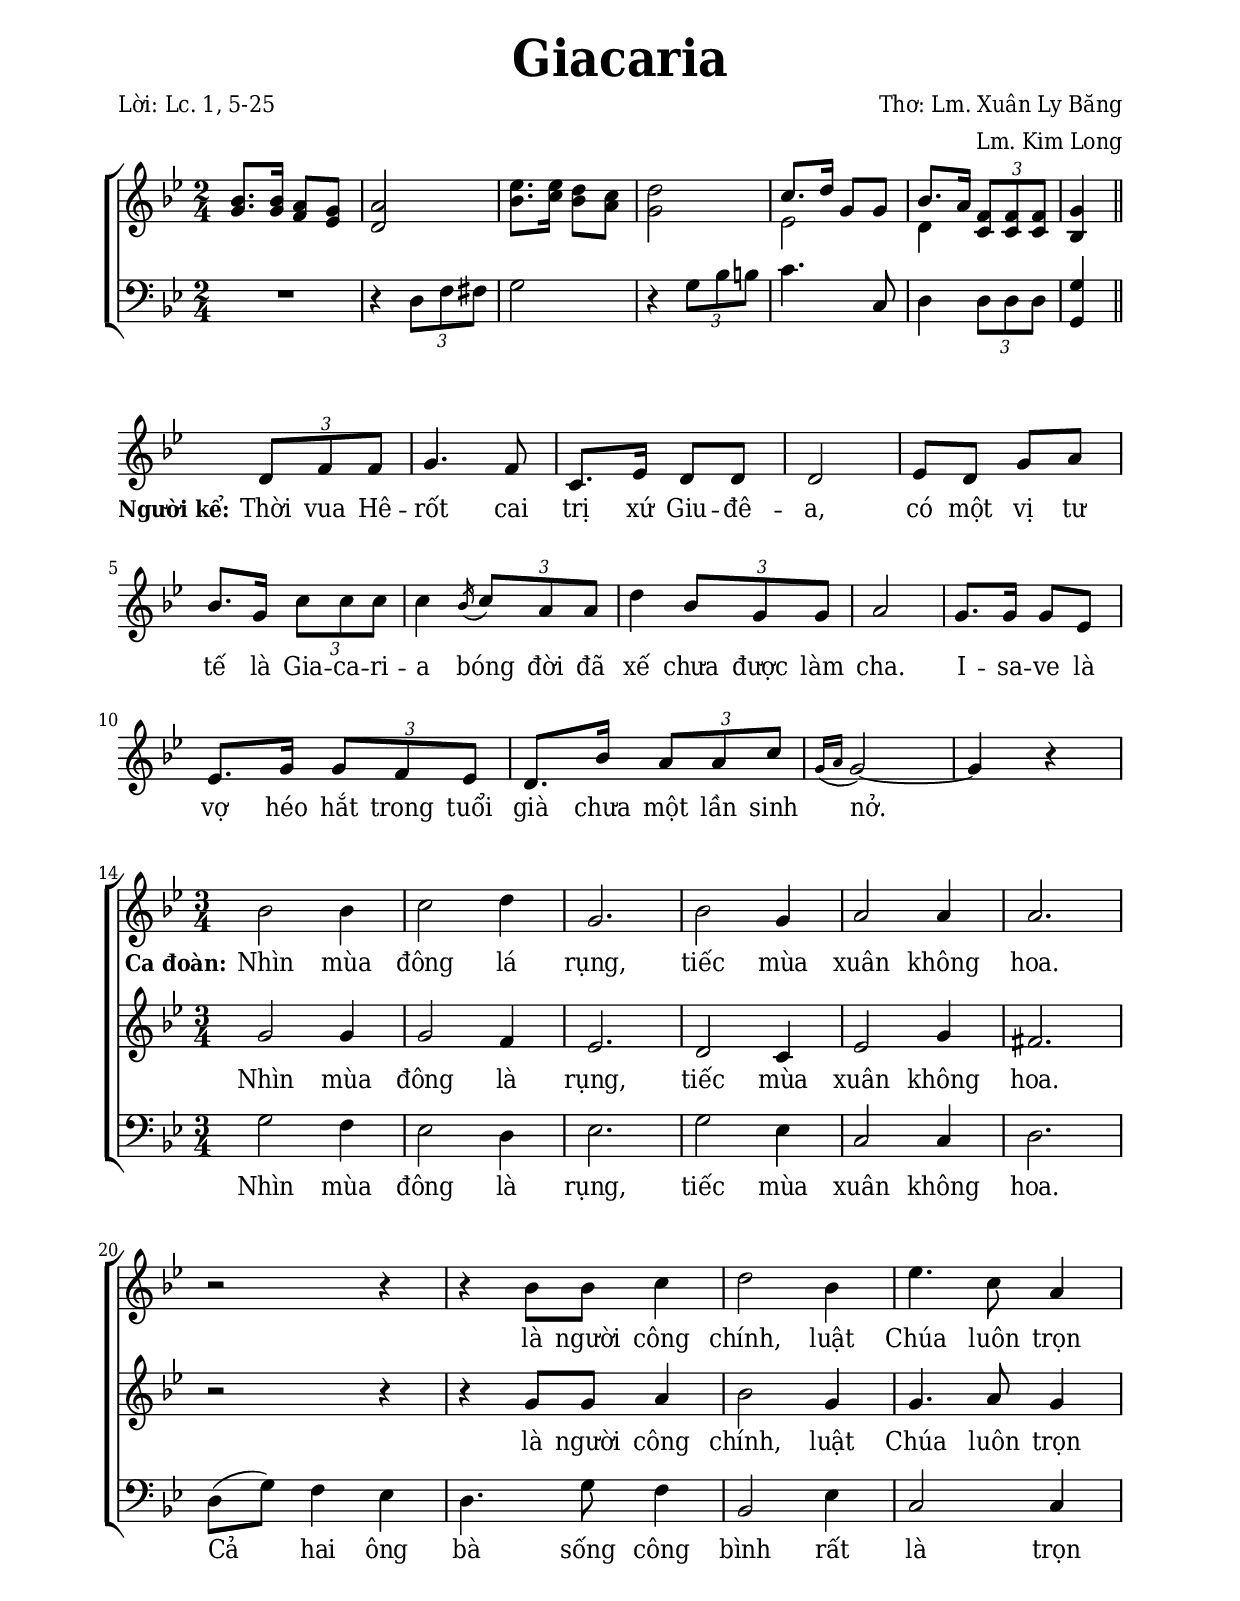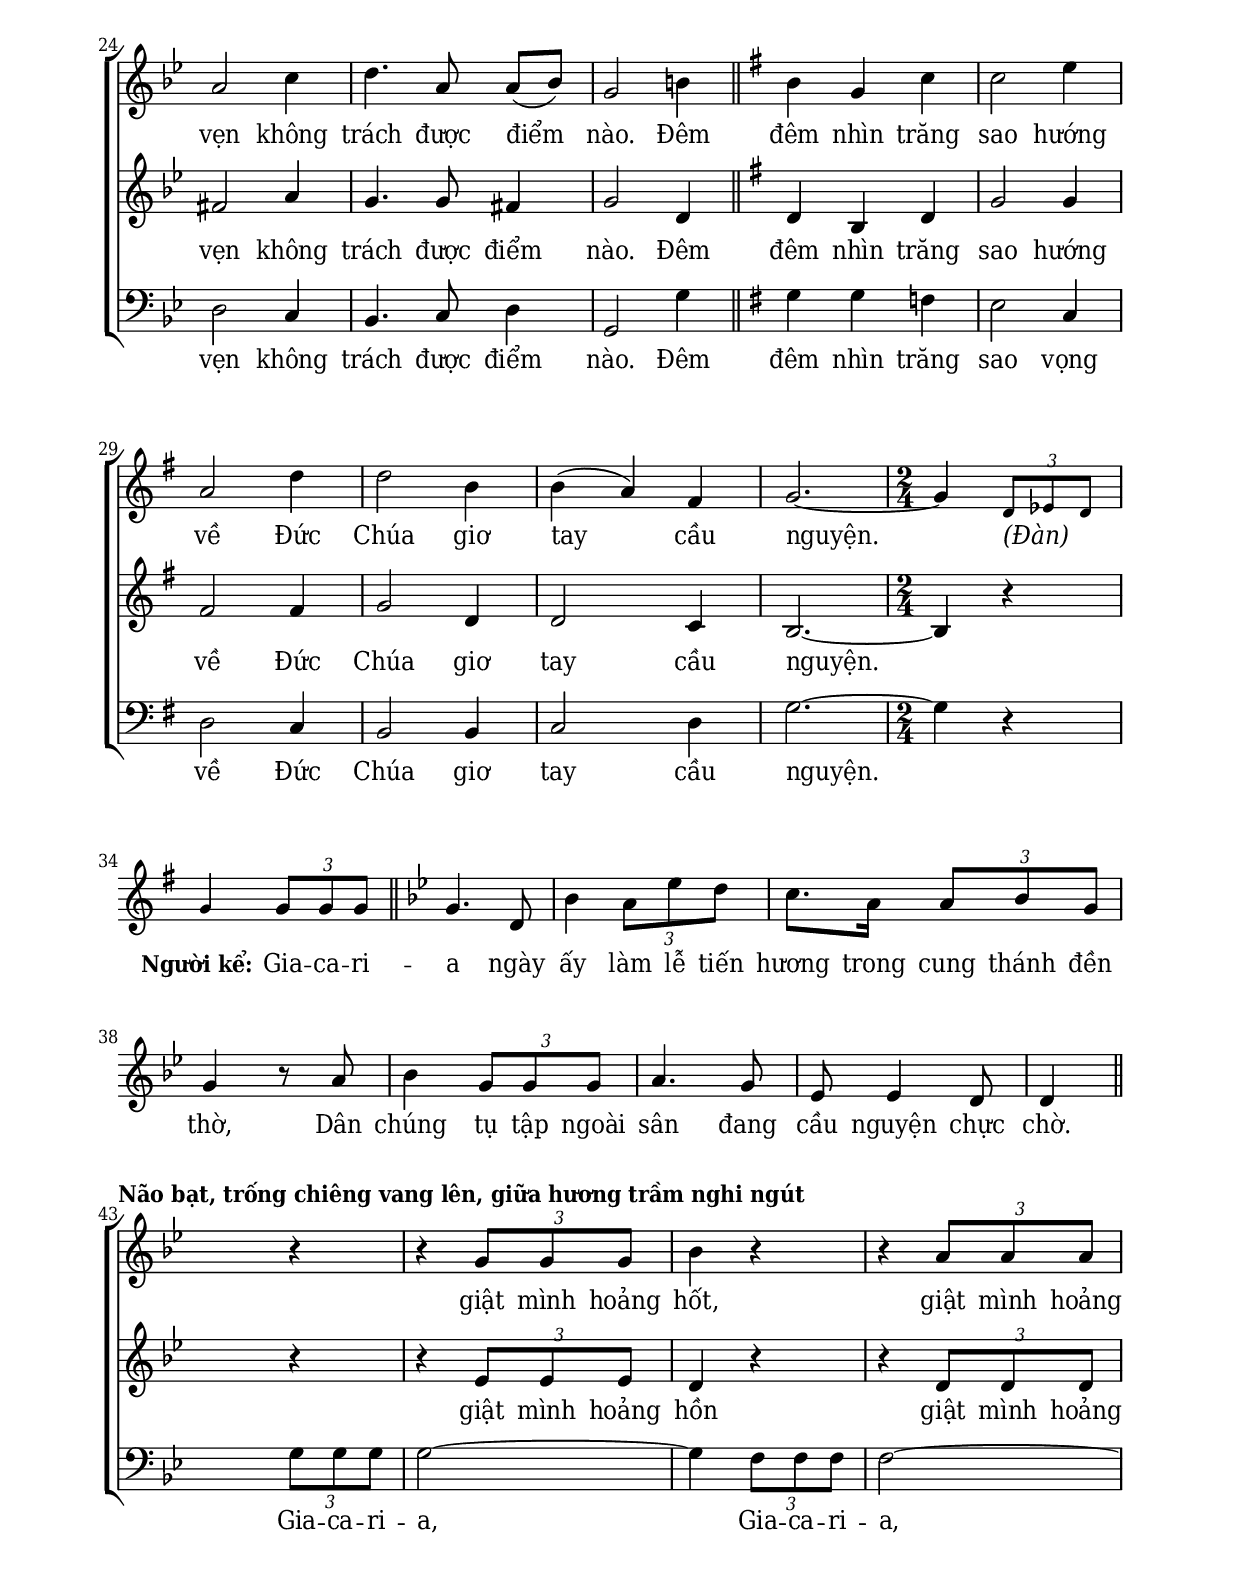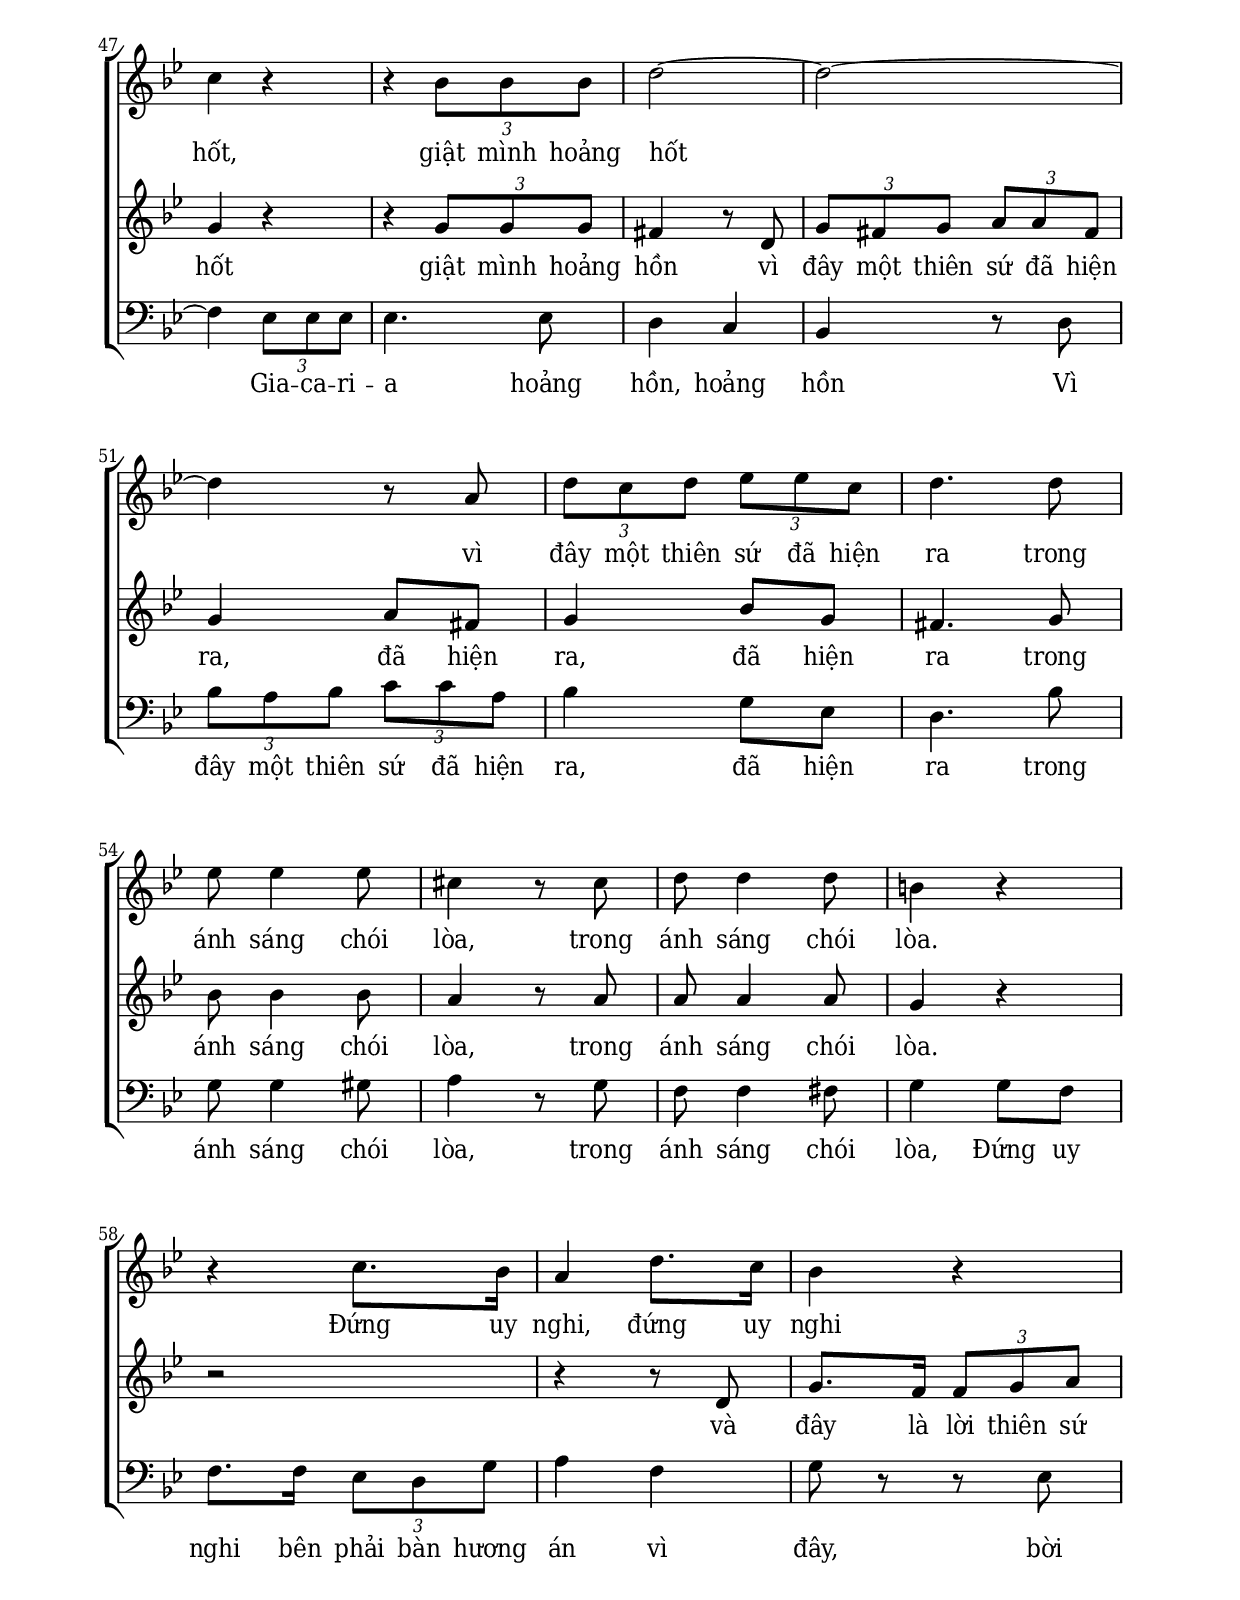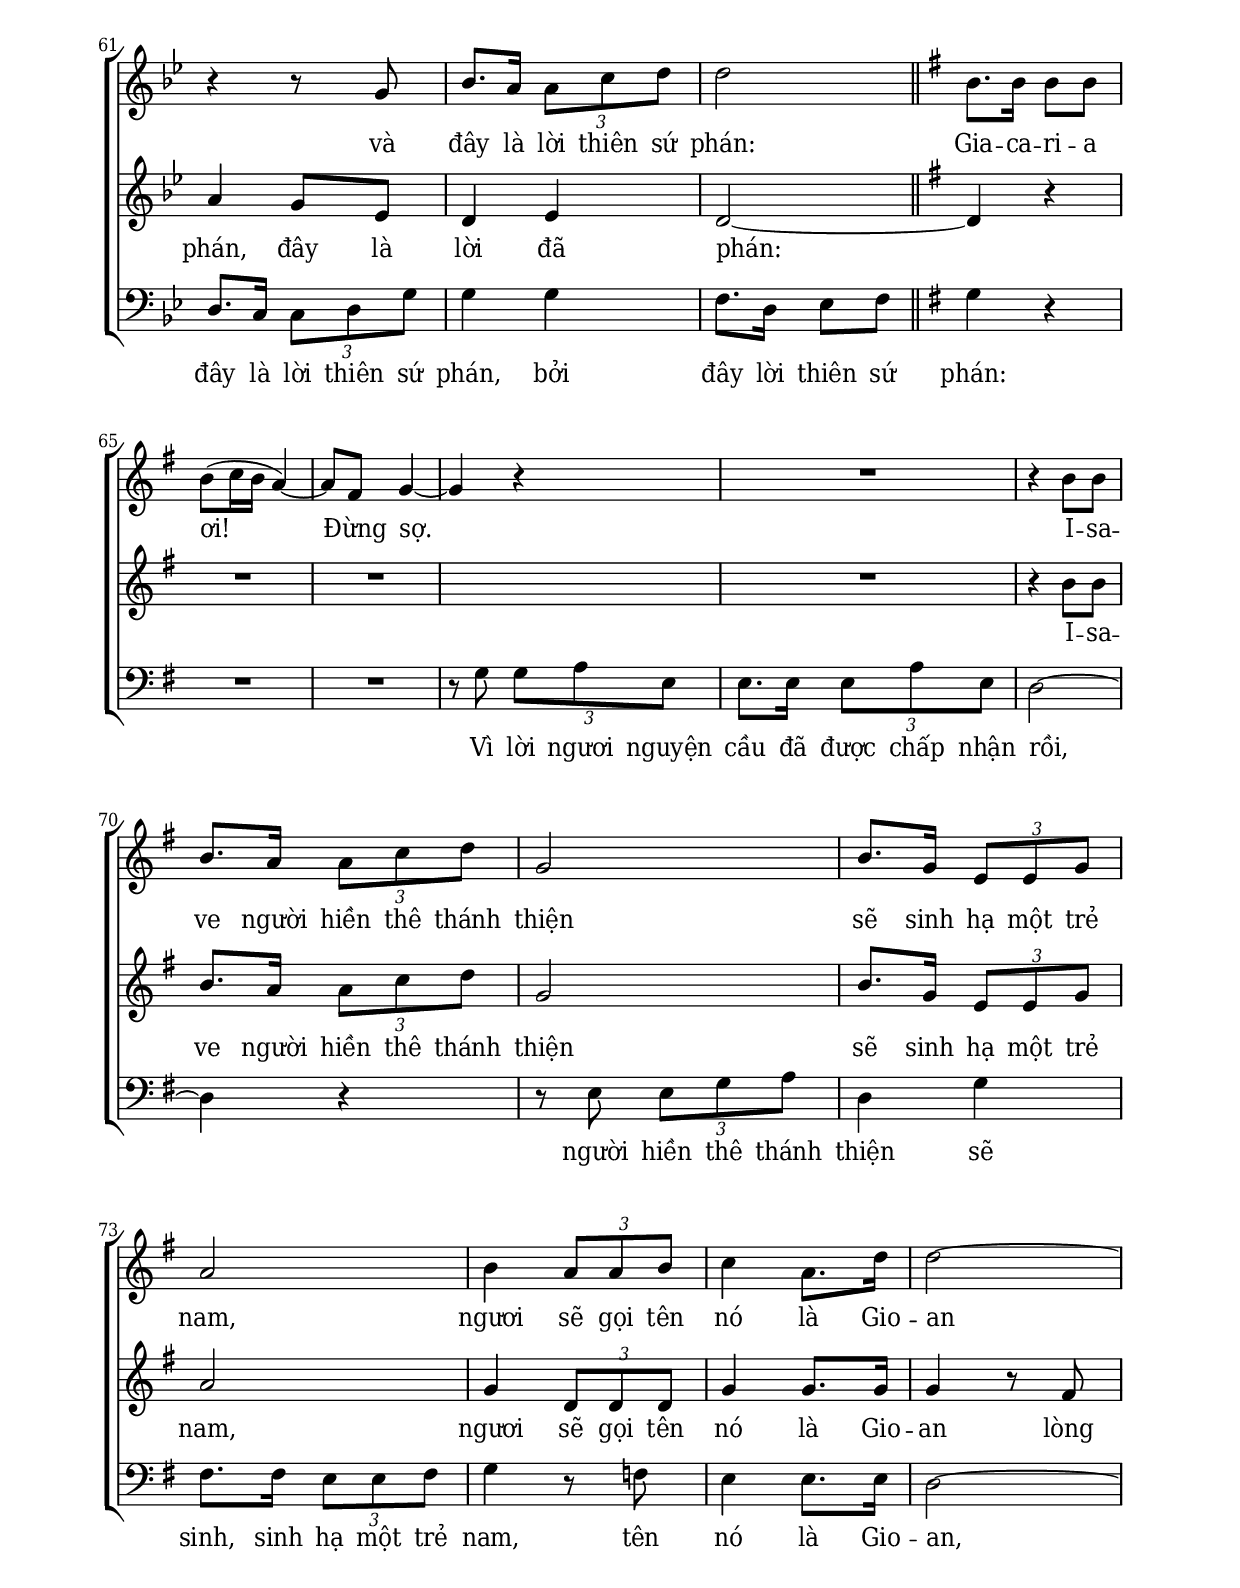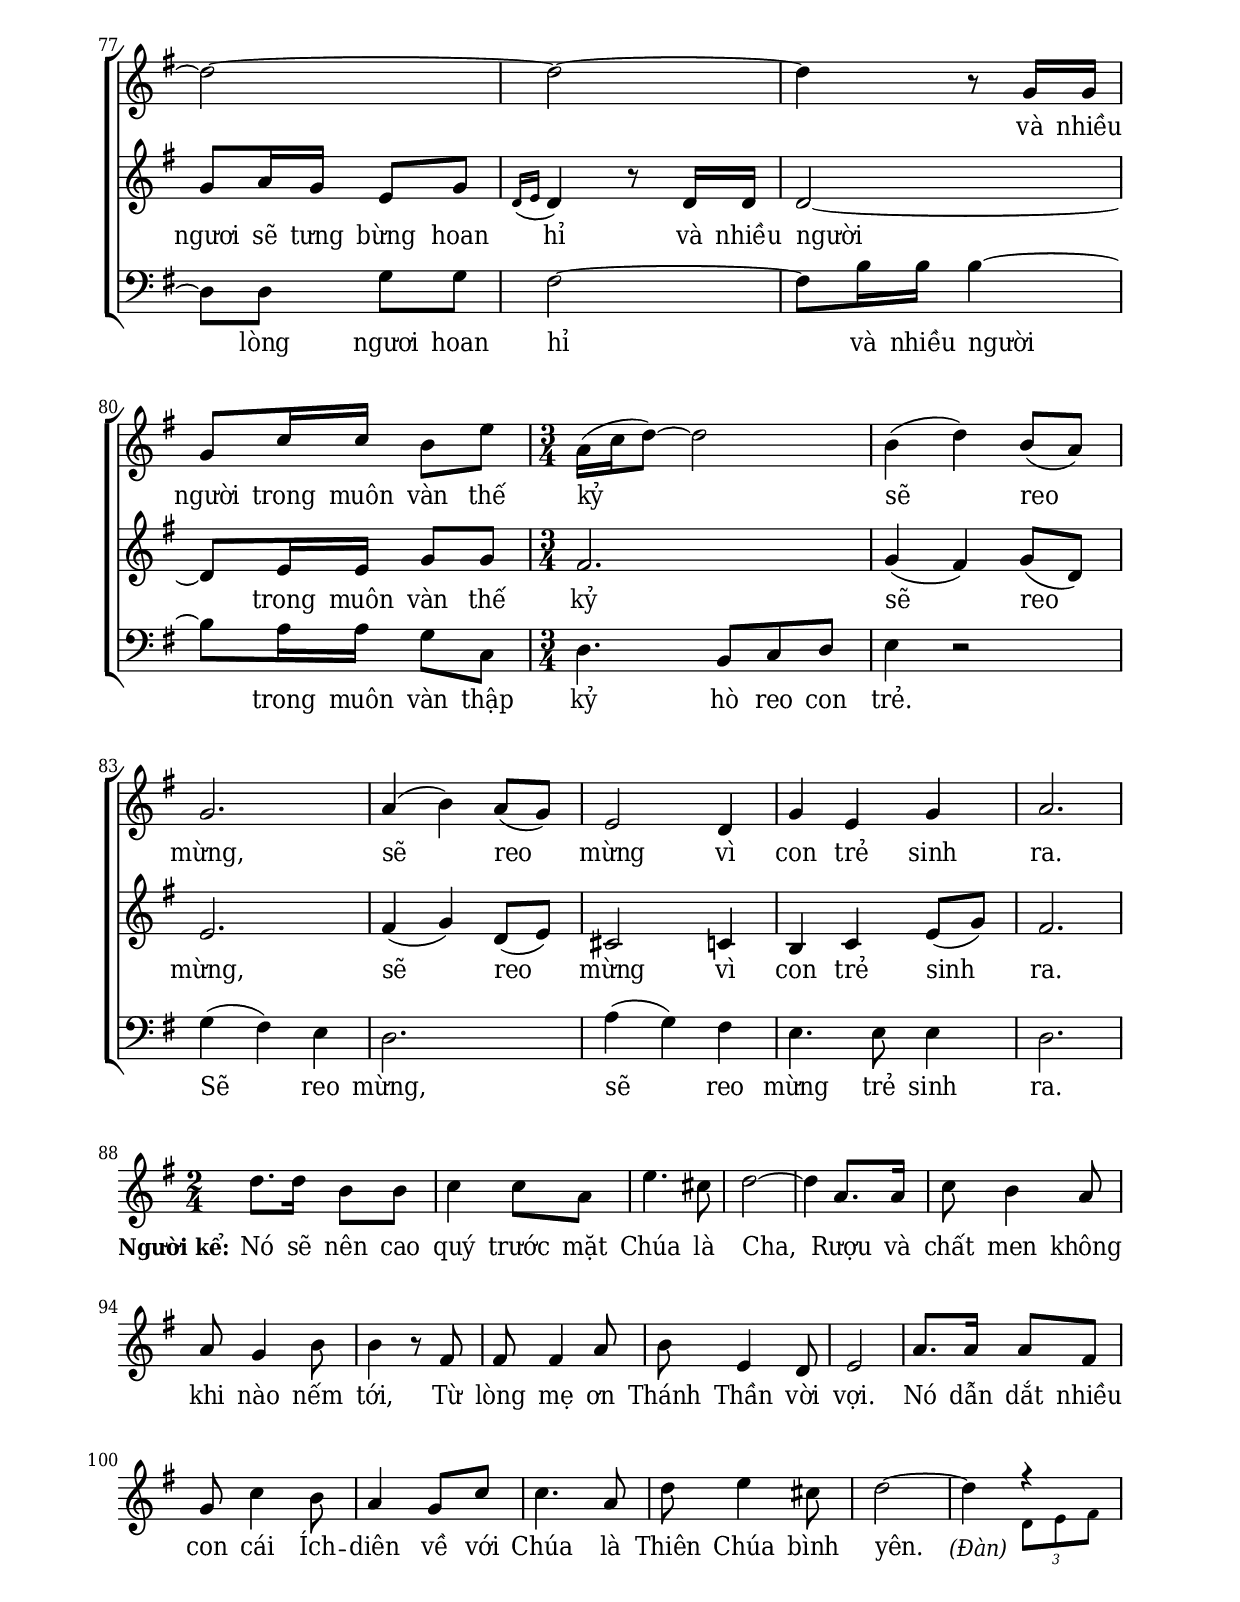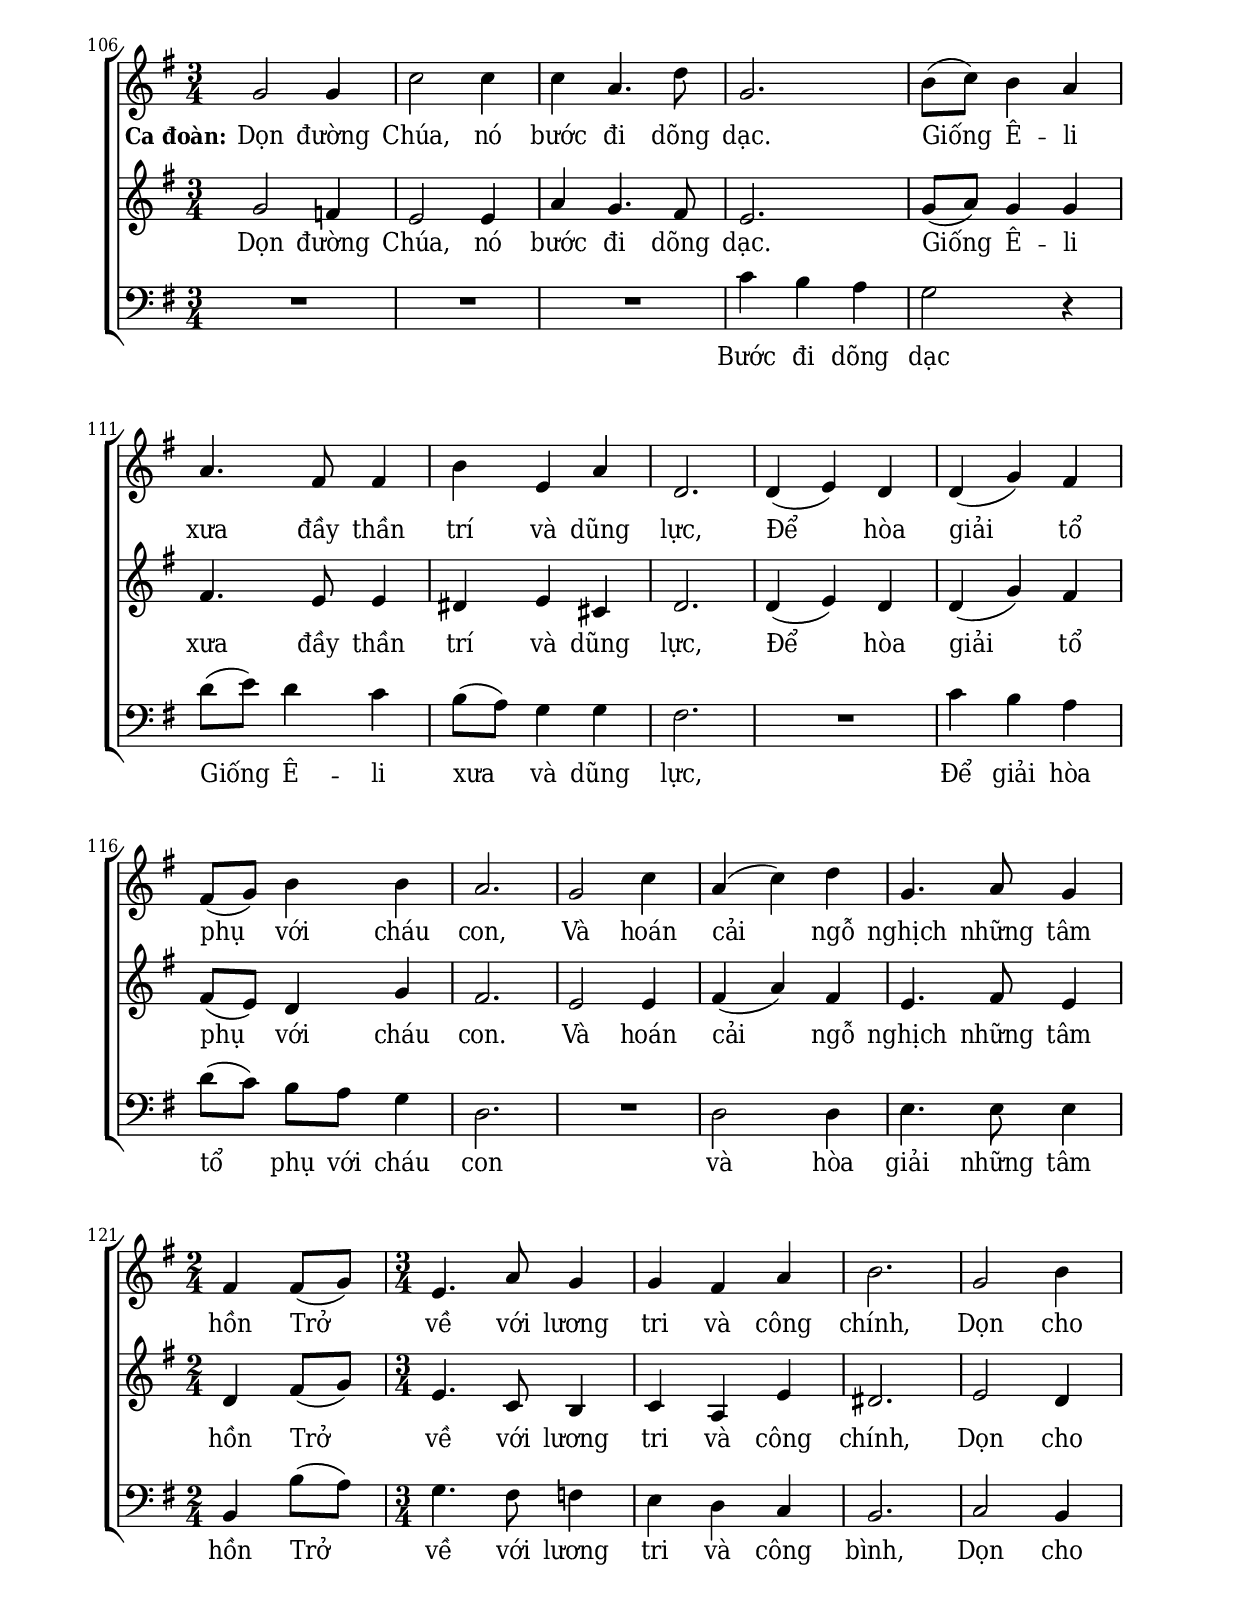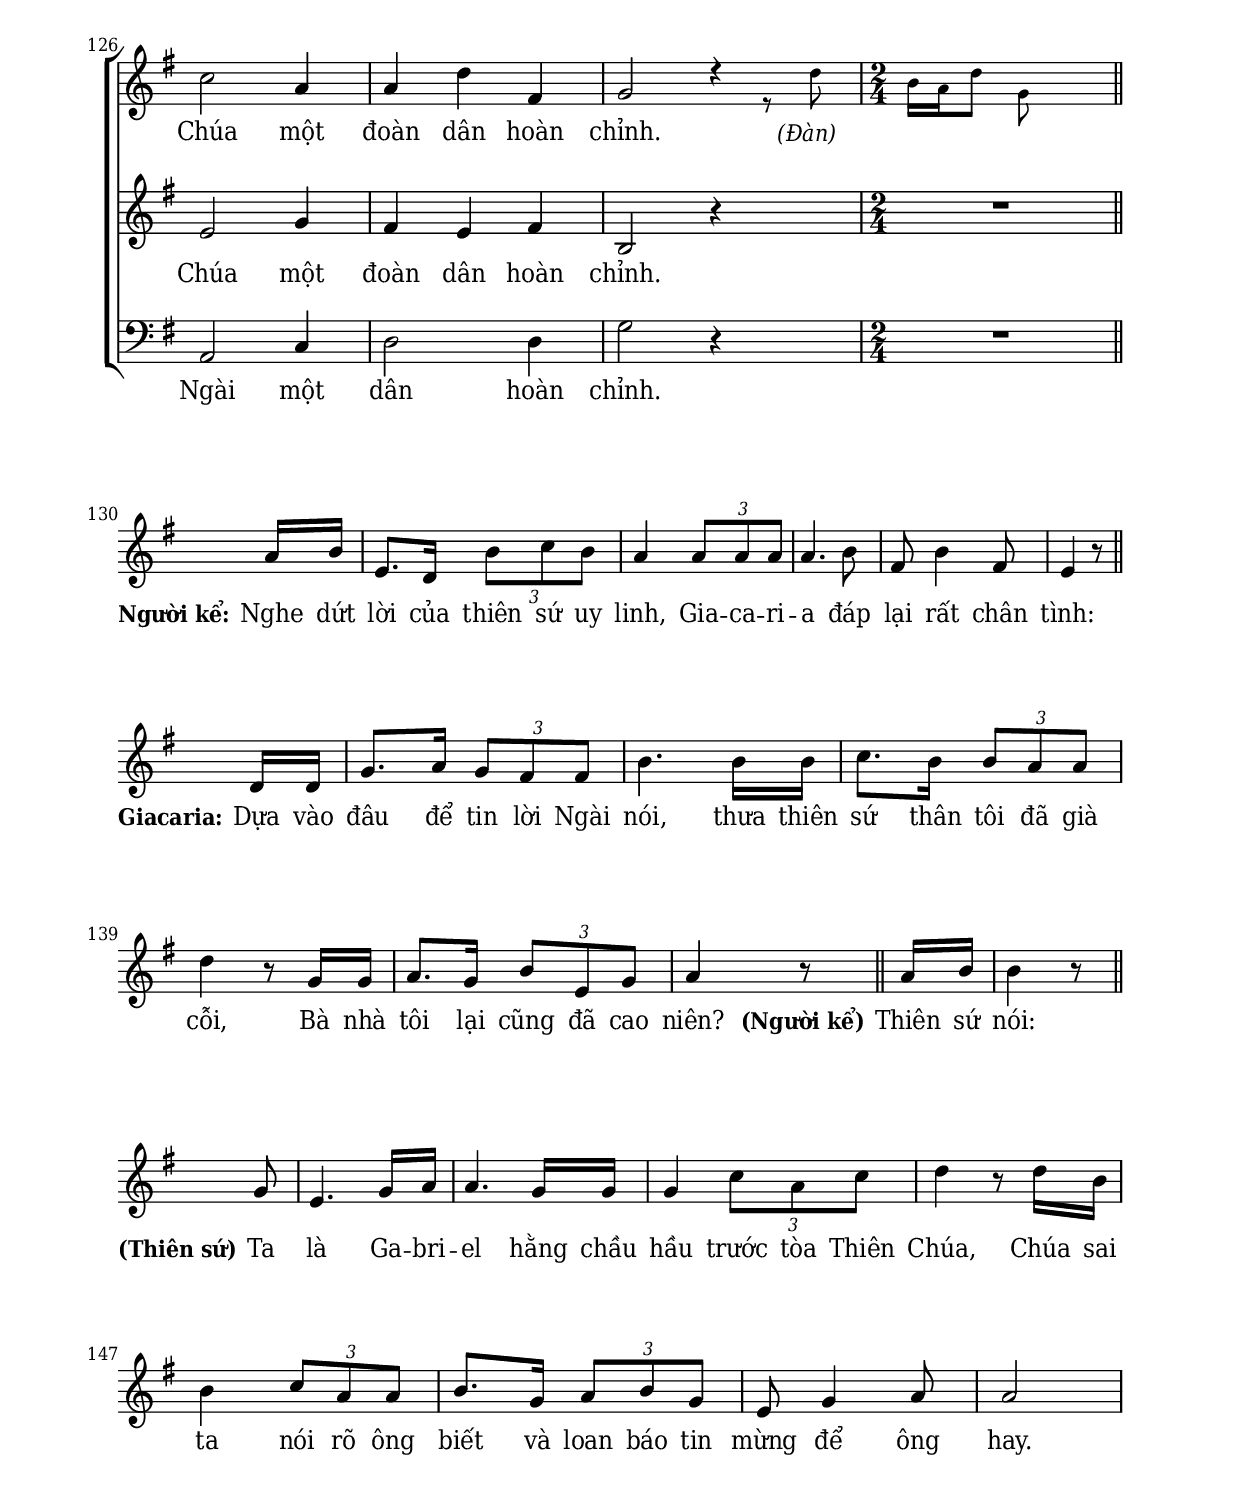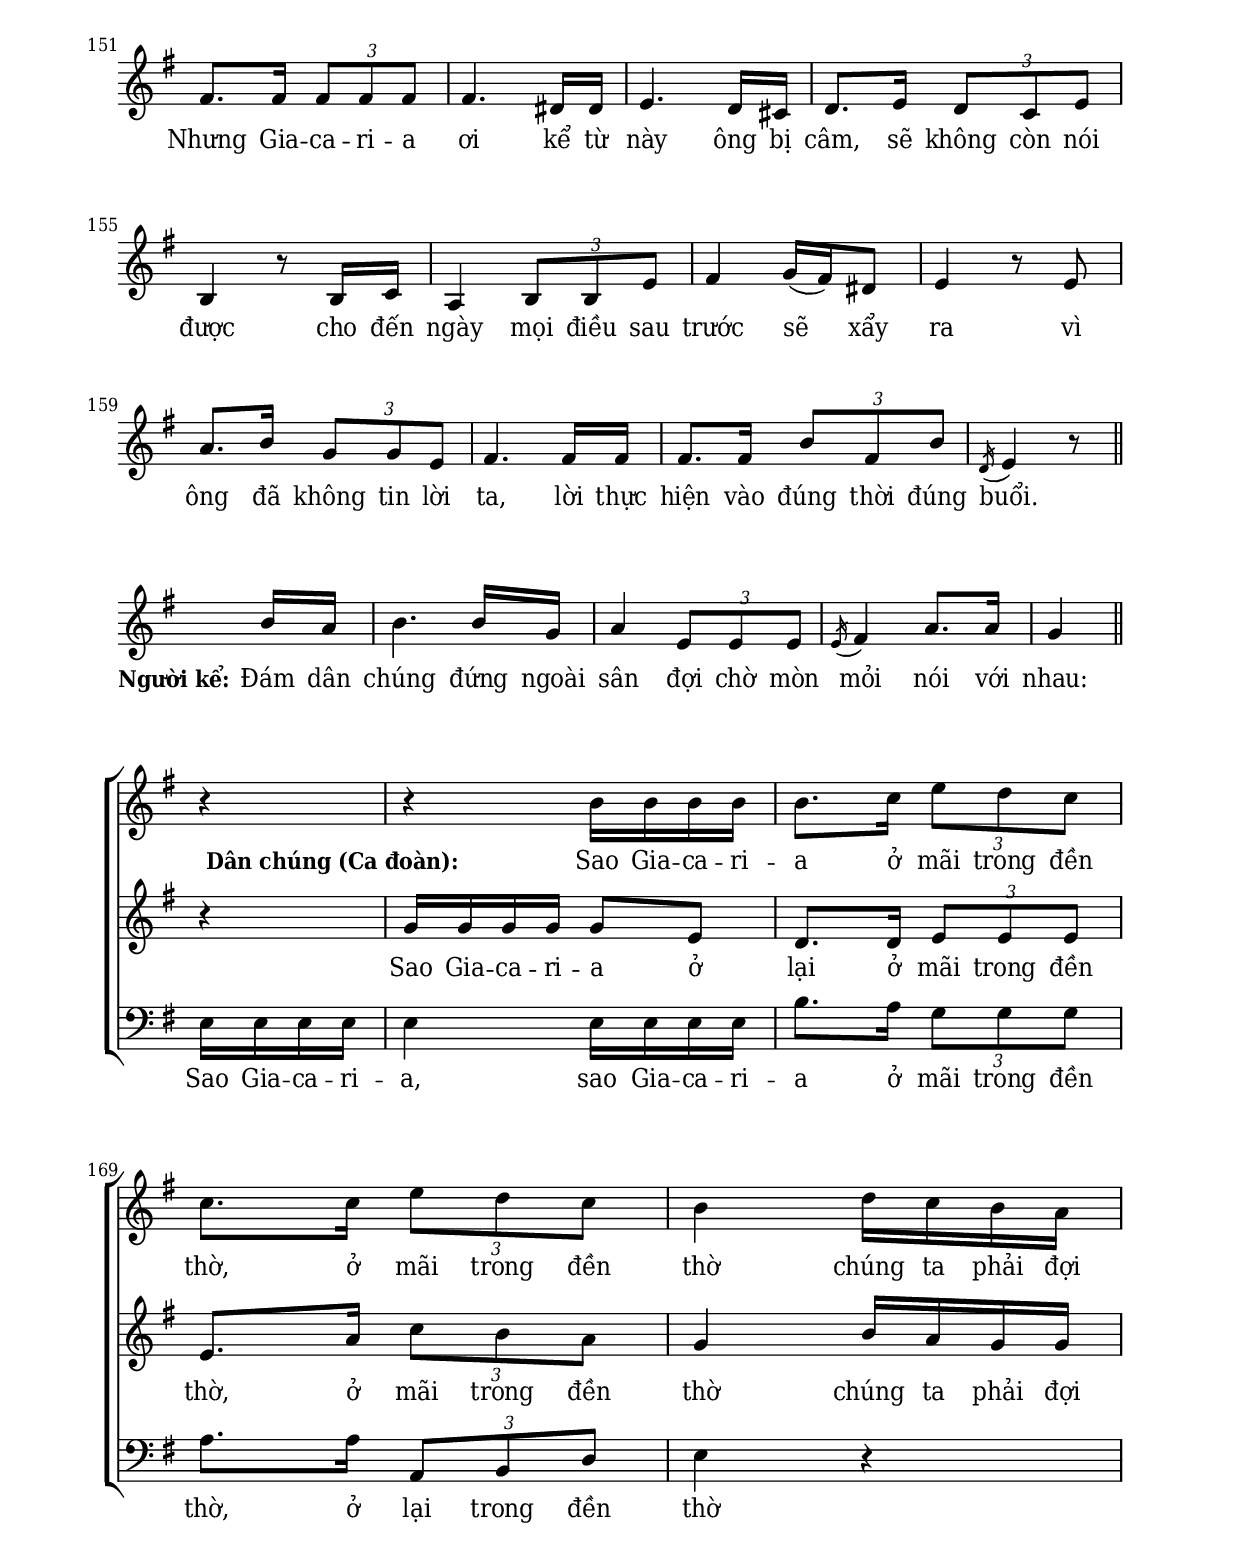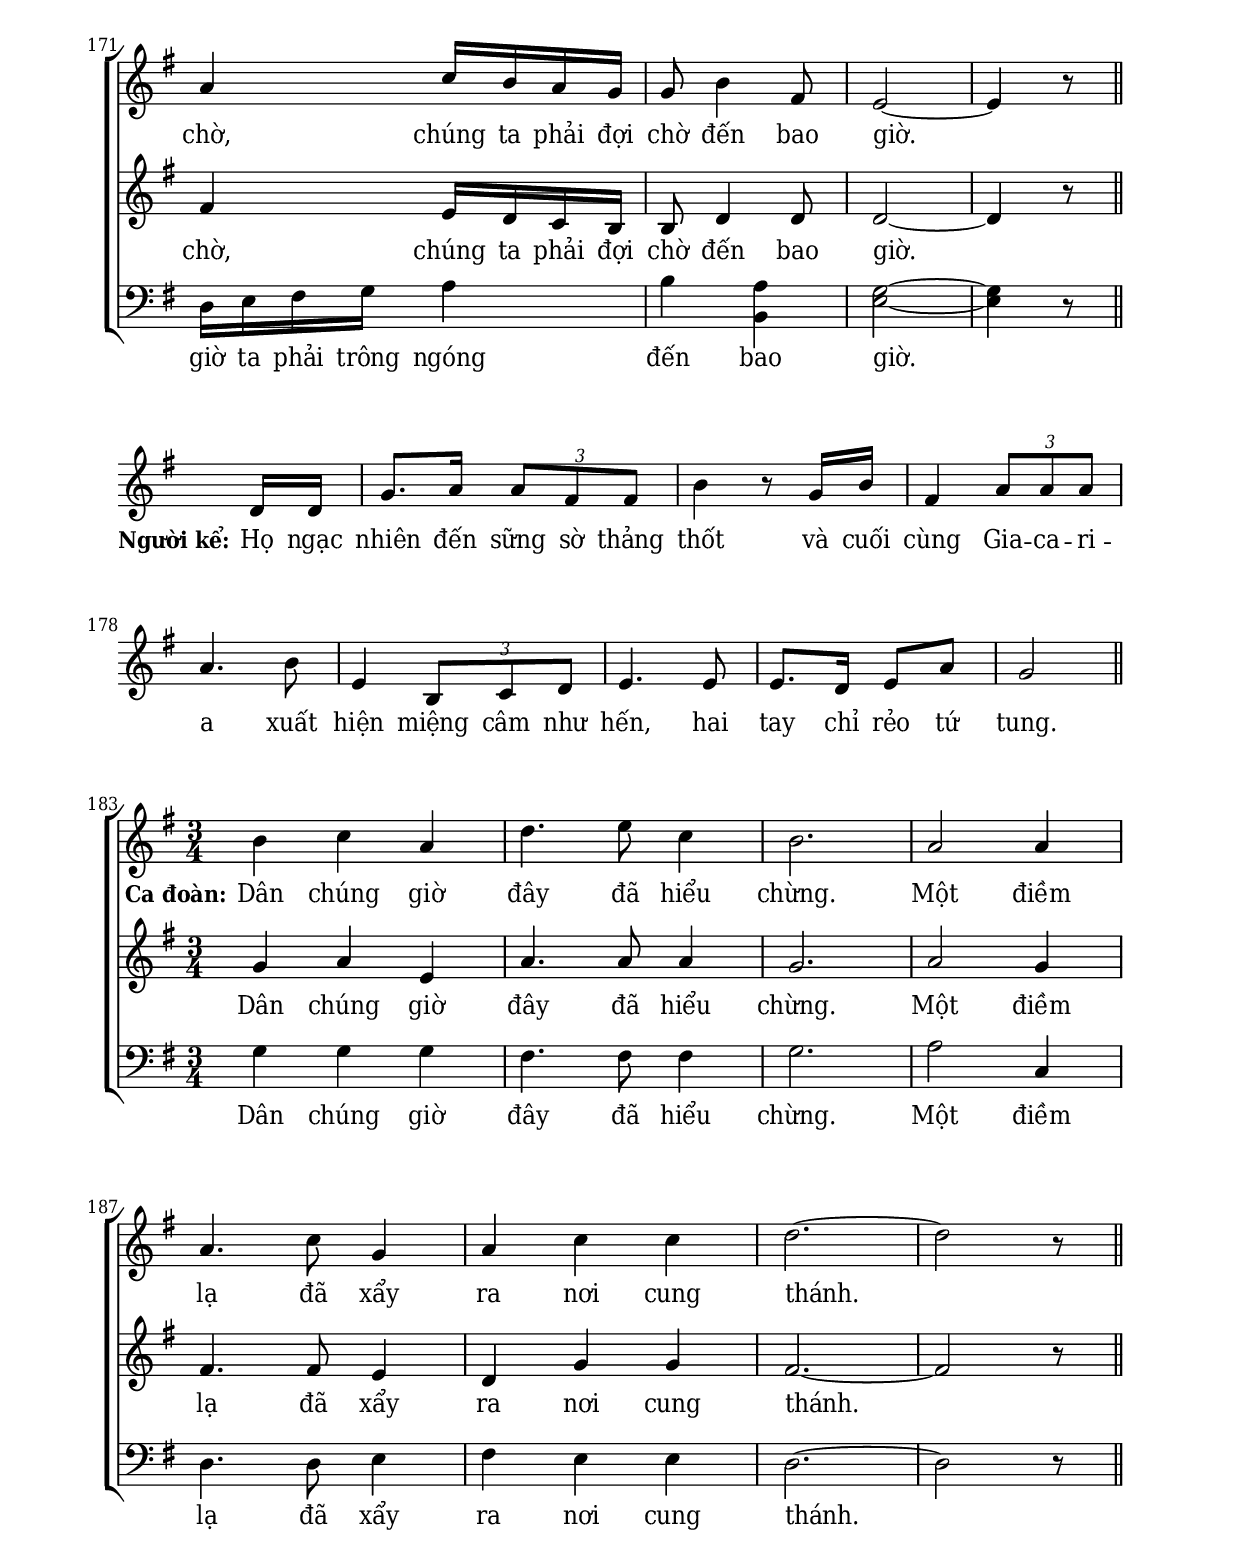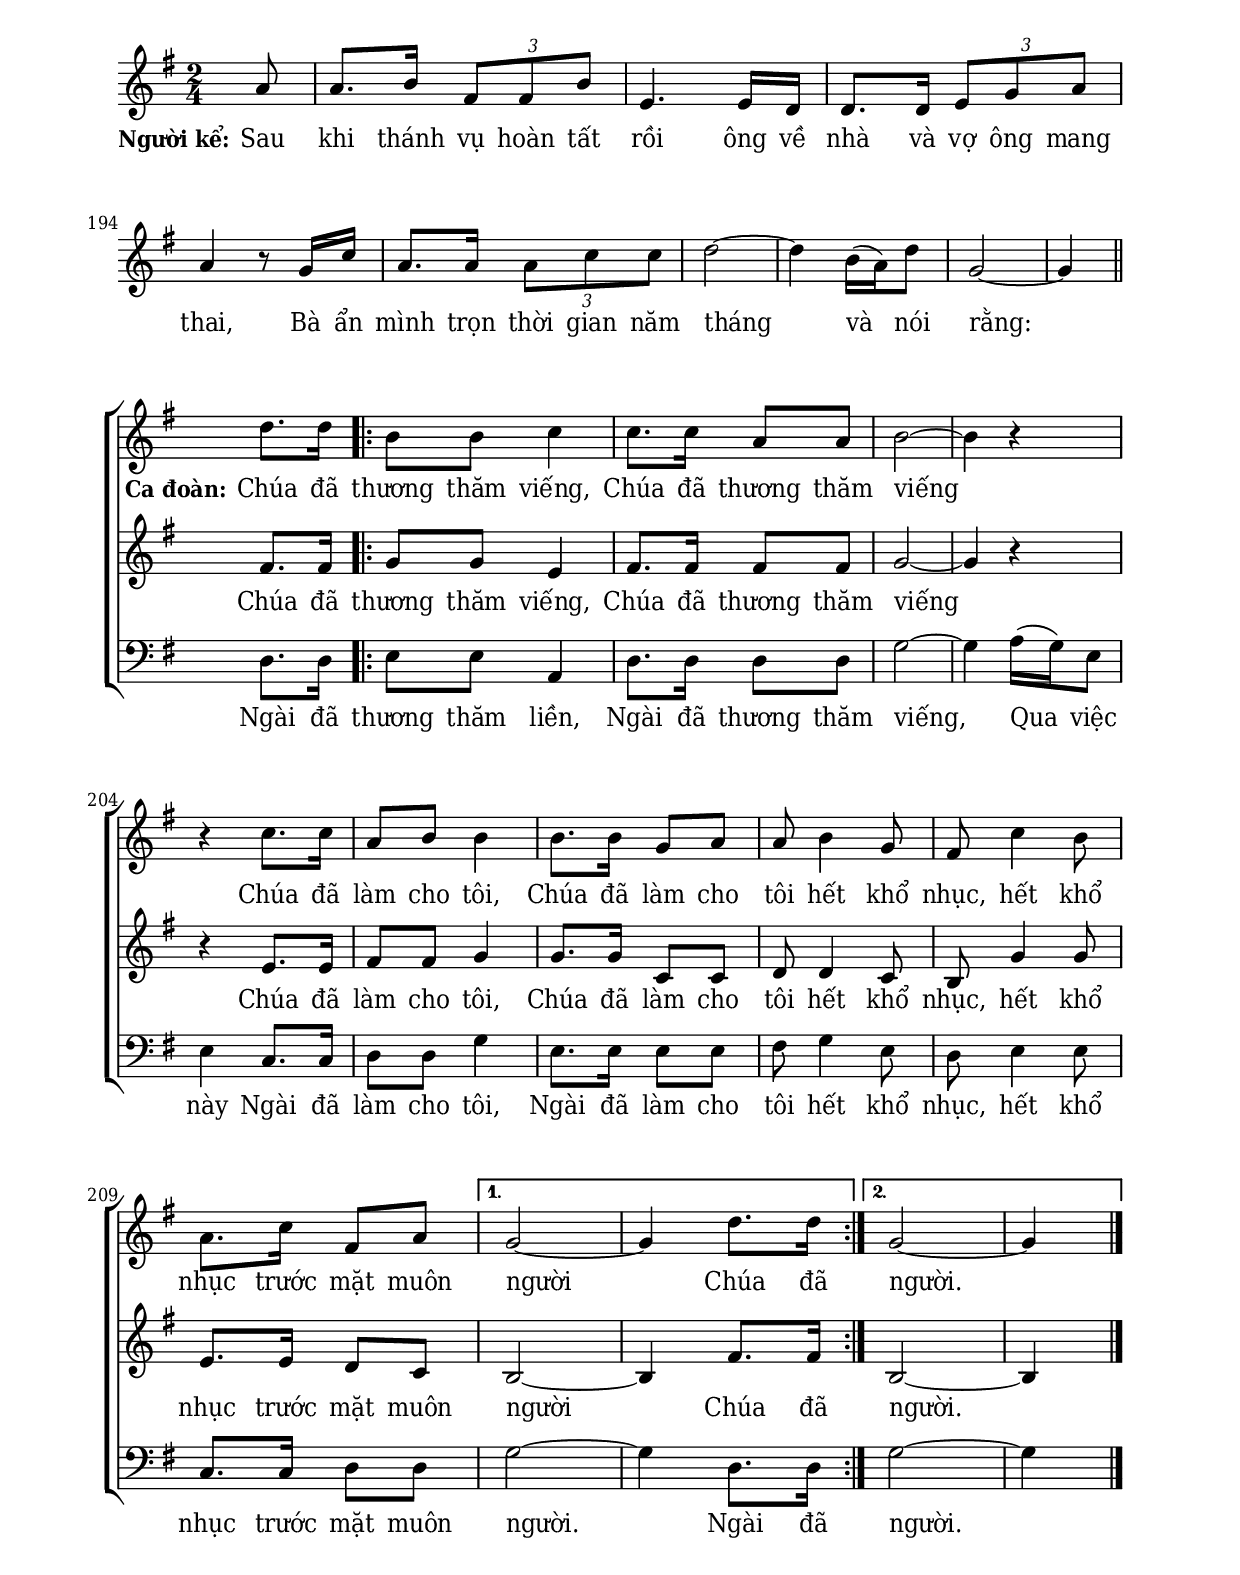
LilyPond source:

% Cài đặt chung\
\version "2.22.1"
\include "english.ly"

\header {
  title = \markup { \fontsize #3 "Giacaria" }
  composer = "Thơ: Lm. Xuân Ly Băng"
  poet = "Lời: Lc. 1, 5-25"
  arranger = "Lm. Kim Long"
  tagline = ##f
}

% Đổi kích thước nốt cho bè phụ
notBePhu =
#(define-music-function (font-size music) (number? ly:music?)
   (for-some-music
     (lambda (m)
       (if (music-is-of-type? m 'rhythmic-event)
           (begin
             (set! (ly:music-property m 'tweaks)
                   (cons `(font-size . ,font-size)
                         (ly:music-property m 'tweaks)))
             #t)
           #f))
     music)
   music)

nhacIntroSop = \relative c'' {
  \key bf \major \time 2/4
  <bf g>8. <bf g>16 <a f>8 <g ef> |
  <a d,>2 |
  <ef' bf>8. <ef c>16 <d bf>8 <c a> |
  <d g,>2 |
  <<
    {
      \voiceOne
      c8. d16 g,8 g |
      bf8. a16
    }
    \new Voice = "splitpart" {
	    \voiceTwo
	    ef2 |
	    d4
    }
  >>
  \oneVoice
  \tuplet 3/2 { <f c>8 <f c> <f c> } |
  <g bf,>4 \bar "||"
}

nhacIntroBas = \relative c {
  \key bf \major \time 2/4
  R2
  r4 \tuplet 3/2 { d8 f fs } |
  g2 |
  r4 \tuplet 3/2 { g8 bf b! } |
  c4. c,8 |
  d4 \tuplet 3/2 { d8 d d } |
  <g g,>4 \bar "||"
}

% Nhạc phiên khúc
nhacPhienKhucSop = \relative c' {
  \override Staff.TimeSignature.break-visibility = #end-of-line-invisible
  \set Staff.printKeyCancellation = ##f\set Staff.explicitKeySignatureVisibility = #end-of-line-invisible
  \key bf \major \time 2/4
  \once \omit Staff.TimeSignature
  \partial 4 \tuplet 3/2 { d8 f f } |
  g4. f8 |
  c8. ef16 d8 d |
  d2 |
  ef8 d g a |
  bf8. g16 \tuplet 3/2 { c8 c c } |
  c4 \slashedGrace { bf16( } \tuplet 3/2 { c8) a a } |
  d4 \tuplet 3/2 { bf8 g g } |
  a2 |
  g8. g16 g8 ef |
  ef8. g16 \tuplet 3/2 { g8 f ef } |
  d8. bf'16 \tuplet 3/2 { a8 a c } |
  \slashedGrace { g16 (a } g2 ~ ) |
  g4 r \break
  
  \time 3/4
  \set Timing.beamExceptions = #'()
  \set Timing.baseMoment = #(ly:make-moment 1/4)
  \set Timing.beatStructure = #'(1 1 1)
  bf2 bf4 |
  c2 d4 |
  g,2. |
  bf2 g4 |
  a2 a4 |
  a2. |
  r2 r4 |
  r bf8 bf c4 |
  d2 bf4 |
  ef4. c8 a4 |
  a2 c4 |
  d4. a8 a (bf) |
  g2 b!4 \bar "||"
  
  \key g \major
  b4 g c |
  c2 e4 |
  a,2 d4 |
  d2 b4 |
  b (a) fs |
  g2. ~ |
  
  \time 2/4
  g4
  
  \notBePhu -2 \tuplet 3/2 { d8 ef d } | \break
  \notBePhu -2 g4
  \once \override NoteColumn.X-offset = 2 <>
  \tuplet 3/2 { g8 g g } \bar "||"
  
  \key bf \major
  g4. d8 |
  bf'4 \tuplet 3/2 { a8 ef' d } |
  c8. a16 \tuplet 3/2 { a8 bf g } |
  g4 r8 a |
  bf4 \tuplet 3/2 { g8 g g } |
  a4. g8 |
  ef8 ef4 d8 |
  \partial 4 d4 \bar "||" \break
  
  \key bf \major
  \partial 4
  <>^\markup {
    \halign #-0.5 \bold "Não bạt, trống chiêng vang lên, giữa hương trầm nghi ngút"
  }
  r4 |
  r \tuplet 3/2 { g8 g g } |
  bf4 r |
  r \tuplet 3/2 { a8 a a } |
  c4 r |
  r \tuplet 3/2 { bf8 bf bf } |
  d2 ~ |
  d ~ |
  d4 r8 a |
  \tuplet 3/2 { d8 c d } \tuplet 3/2 { ef ef c } |
  d4. d8 |
  ef ef4 ef8 |
  cs4 r8 cs |
  d d4 d8 |
  b!4 r |
  r c8. bf16 |
  a4 d8. c16 |
  bf4 r |
  r r8 g |
  bf8. a16 \tuplet 3/2 { a8 c d } |
  d2 \bar "||"
  
  \key g \major
  b8. b16 b8 b |
  b (c16 b a4 ~) |
  a8 fs g4 ~ |
  g r |
  R2
  r4 b8 b |
  b8. a16 \tuplet 3/2 { a8 c d } |
  g,2 |
  b8. g16 \tuplet 3/2 { e8 e g } |
  a2 |
  b4 \tuplet 3/2 { a8 a b } |
  c4 a8. d16 |
  d2 ~ |
  d ~ |
  d ~ |
  d4 r8 g,16 g |
  g8 c16 c b8 e |
  
  \time 3/4
  a,16 (c d8 ~) d2 |
  b4 (d) b8 (a) |
  g2. |
  a4 (b) a8 (g) |
  e2 d4 |
  g e g |
  a2. | \break
  
  \time 2/4
  d8. d16 b8 b |
  c4 c8 a |
  e'4. cs8 |
  d2 ~ |
  d4 a8. a16 |
  c8 b4 a8 |
  a g4 b8 |
  b4 r8 fs |
  fs fs4 a8 |
  b e,4 d8 |
  e2 |
  a8. a16 a8 fs |
  g c4 b8 |
  a4 g8 c |
  c4. a8 |
  d e4 cs8 |
  d2 ~ |
  d4
  <<
    { \voiceOne r }
    \new Voice = "splitpart" {
	    \voiceTwo \tiny
	    <>_\markup { \lower #3 \halign #1.5 \fontsize #2 \italic "(Đàn)" }
	    \tuplet 3/2 { d,8 e fs }
    }
  >>
  \break
  \oneVoice
  
  \time 3/4
  \set Timing.beamExceptions = #'()
  \set Timing.baseMoment = #(ly:make-moment 1/4)
  \set Timing.beatStructure = #'(1 1 1)
  g2 g4 |
  c2 c4 |
  c a4. d8 |
  g,2. |
  b8 (c) b4 a |
  a4. fs8 fs4 |
  b e, a |
  d,2. |
  d4 (e) d |
  d (g) fs |
  fs8 (g) b4 b |
  a2. |
  g2 c4 |
  a (c) d |
  g,4. a8 g4 |
  
  \time 2/4
  fs4 fs8 (g) |
  
  \time 3/4
  e4. a8 g4 |
  g fs a |
  b2. |
  g2 b4 |
  c2 a4 |
  a d fs, |
  g2
  <<
    {
      \voiceOne
      d'4\rest |
      \time 2/4
      \skip 2
    }
    \new Voice = "splitpart" {
	    \voiceTwo \tiny
	    \once \override NoteColumn.X-offset = 5
	    <>_\markup { \lower #3 \halign #-1.5 \fontsize #2 \italic "(Đàn)" }
      r8 d |
      \time 2/4
      b16 a d8 g,
    }
  >>
  \bar "||" \break
  \oneVoice
  
  \partial 8 a16 b |
  e,8. d16 \tuplet 3/2 { b'8 c b } |
  a4 \tuplet 3/2 { a8 a a } |
  a4. b8 |
  fs b4 fs8 |
  e4 r8 \bar "||" \break
  
  d16 d |
  g8. a16 \tuplet 3/2 { g8 fs fs } |
  b4. b16 b |
  c8. b16 \tuplet 3/2 { b8 a a } |
  d4 r8 g,16 g |
  a8. g16 \tuplet 3/2 { b8 e, g } |
  a4 r8 \bar "||"
  
  a16 b |
  b4 r8 \bar "||" \break
  g |
  e4. g16 a |
  a4. g16 g |
  g4 \tuplet 3/2 { c8 a c } |
  d4 r8 d16 b |
  b4 \tuplet 3/2 { c8 a a } |
  b8. g16 \tuplet 3/2 { a8 b g } |
  e g4 a8 |
  a2 |
  fs8. fs16 \tuplet 3/2 { fs8 fs fs } |
  fs4. ds16 ds |
  e4. d16 cs |
  d8. e16 \tuplet 3/2 { d8 c e } |
  b4 r8 b16 c |
  a4 \tuplet 3/2 { b8 b e } |
  fs4 g16 (fs) ds8 |
  e4 r8 e |
  a8. b16 \tuplet 3/2 { g8 g e } |
  fs4. fs16 fs |
  fs8. fs16 \tuplet 3/2 { b8 fs b } |
  \slashedGrace { d,16 ( } e4) r8 \bar "||" \break
  b'16 a |
  b4. b16 g |
  a4 \tuplet 3/2 { e8 e e } |
  \slashedGrace { e16 ( } fs4) a8. a16 |
  g4 \bar "||" \break
  
  r4 |
  r4 b16 b b b |
  b8. c16  \tuplet 3/2 { e8 d c } |
  c8. c16 \tuplet 3/2 { e8 d c } |
  b4 d16 c b a |
  a4 c16 b a g |
  g8 b4 fs8 |
  e2 ~ |
  e4 r8 \bar "||" \break
  
  d16 d |
  g8. a16 \tuplet 3/2 { a8 fs fs } |
  b4 r8 g16 b |
  fs4 \tuplet 3/2 { a8 a a } |
  a4. b8 |
  e,4 \tuplet 3/2 { b8 c d } |
  e4. e8 |
  e8. d16 e8 a |
  g2 \bar "||" \break
  
  \time 3/4
  b4 c a |
  d4. e8 c4 |
  b2. |
  a2 a4 |
  a4. c8 g4 |
  a c c |
  d2. ~ |
  d2 r8 \bar "||" \break
  
  \time 2/4
  \partial 8 a8 |
  a8. b16 \tuplet 3/2 { fs8 fs b } |
  e,4. e16 d |
  d8. d16 \tuplet 3/2 { e8 g a } |
  a4 r8 g16 c |
  a8. a16 \tuplet 3/2 { a8 c c } |
  d2 ~ 
  d4 b16 (a) d8 |
  g,2 ~ |
  g4 \bar "||" \break
  
  d'8. d16
  \repeat volta 2
  {
    b8 b c4 |
    c8. c16 a8 a |
    b2 ~ |
    b4 r |
    r c8. c16 |
    a8 b b4 |
    b8. b16 g8 a |
    a b4 g8 |
    fs c'4 b8 |
    a8. c16 fs,8 a
  }
  \alternative
  {
    {
      g2 ~ |
      g4 d'8. d16
    }
    {
      g,2 ~ |
      g4 \bar "|."
    }
  }
}

nhacPhienKhucAlto = \relative c'' {
  \override Staff.TimeSignature.break-visibility = #end-of-line-invisible
  \set Staff.printKeyCancellation = ##f\set Staff.explicitKeySignatureVisibility = #end-of-line-invisible
  \key bf \major \time 2/4
  r4 R2*13
  
  \time 3/4
  \set Timing.beamExceptions = #'()
  \set Timing.baseMoment = #(ly:make-moment 1/4)
  \set Timing.beatStructure = #'(1 1 1)
  g2 g4 |
  g2 f4 |
  ef2. |
  d2 c4 |
  ef2 g4 |
  fs2. |
  r2 r4 |
  r g8 g a4 |
  bf2 g4 |
  g4. a8 g4 |
  fs2 a4 |
  g4. g8 fs4 |
  g2 d4 |
  
  \key g \major
  d b d |
  g2 g4 |
  fs2 fs4 |
  g2 d4 |
  d2 c4 |
  b2. ~ |
  b4 r |
  R2*8 r4
  
  \key bf \major
  r4 |
  r \tuplet 3/2 { ef8 ef ef } |
  d4 r |
  r \tuplet 3/2 { d8 d d } |
  g4 r |
  r \tuplet 3/2 { g8 g g } |
  fs4 r8 d |
  \tuplet 3/2 { g8 fs g } \tuplet 3/2 { a8 a fs } |
  g4 a8 fs |
  g4 bf8 g |
  fs4. g8 |
  bf bf4 bf8 |
  a4 r8 a |
  a a4 a8 |
  g4 r |
  r2
  r4 r8 d |
  g8. f16 \tuplet 3/2 { f8 g a } |
  a4 g8 ef |
  d4 ef |
  d2 ~ \bar "||"
  
  \key g \major
  d4 r |
  R2*2
  % nốt ẩn để dòng nhạc hiện tại phải được in, không bị ẩn
  \hideNotes c2 \unHideNotes
  R2
  r4 b'8 b |
  b8. a16 \tuplet 3/2 { a8 c d } |
  g,2 |
  b8. g16 \tuplet 3/2 { e8 e g } |
  a2 |
  g4 \tuplet 3/2 { d8 d d } |
  g4 g8. g16 |
  g4 r8 fs |
  g a16 g e8 g |
  \slashedGrace { d16 (e } d4) r8 d16 d |
  d2 ~ |
  d8 e16 e g8 g |
  
  \time 3/4
  fs2. |
  g4 (fs) g8 (d) |
  e2. |
  fs4 (g) d8 (e) |
  cs2 c!4 |
  b c e8 (g) |
  fs2.
  
  \time 2/4
  R2*18
  
  \time 3/4
  \set Timing.beamExceptions = #'()
  \set Timing.baseMoment = #(ly:make-moment 1/4)
  \set Timing.beatStructure = #'(1 1 1)
  g2 f!4 |
  e2 e4 |
  a g4. fs8 |
  e2. |
  g8 (a) g4 g 
  fs4. e8 e4 |
  ds4 e cs |
  d2. |
  d4 (e) d |
  d (g) fs |
  fs8 (e) d4 g |
  fs2. |
  e2 e4 |
  fs (a) fs |
  e4. fs8 e4 |
  
  \time 2/4
  d4 fs8 (g) |
  
  \time 3/4
  e4. c8 b4 |
  c a e' |
  ds2. |
  e2 d4 |
  e2 g4 |
  fs e fs |
  b,2 r4 |
  
  \time 2/4
  R2
  r8
  R2*35 r4 r
  g'16 g g g g8 e |
  d8. d16 \tuplet 3/2 { e8 e e } |
  e8. a16 \tuplet 3/2 { c8 b a } |
  g4 b16 a g g |
  fs4 e16 d c b |
  b8 d4 d8 |
  d2 ~ |
  d4 r8
  
  r8
  R2*8
  
  \time 3/4
  g4 a e |
  a4. a8 a4 |
  g2. |
  a2 g4 |
  fs4. fs8 e4 |
  d4 g g |
  fs2. ~ |
  fs2 r8 \bar "||"
  
  \time 2/4
  \partial 8 r8
  R2*8
  r4
  fs8. fs16 |
  g8 g e4 |
  fs8. fs16 fs8 fs |
  g2 ~ |
  g4 r |
  r e8. e16 |
  fs8 fs g4 |
  g8. g16 c,8 c |
  d d4 c8 |
  b g'4 g8 |
  e8. e16 d8 c |
  b2 ~ |
  b4 fs'8. fs16
  
  b,2 ~ |
  b4
}

nhacPhienKhucBas = \relative c' {
  \override Staff.TimeSignature.break-visibility = #end-of-line-invisible
  \set Staff.printKeyCancellation = ##f
  \set Staff.explicitKeySignatureVisibility = #end-of-line-invisible
  \key bf \major \time 2/4
  r4 R2*13
  
  \time 3/4
  \set Timing.beamExceptions = #'()
  \set Timing.baseMoment = #(ly:make-moment 1/4)
  \set Timing.beatStructure = #'(1 1 1)
  g2 f4 |
  ef2 d4 |
  ef2. |
  g2 ef4 |
  c2 c4 |
  d2. |
  d8 (g) f4 ef |
  d4. g8 f4 |
  bf,2 ef4 |
  c2 c4 |
  d2 c4 |
  bf4. c8 d4 |
  g,2 g'4 \bar "||"
  
  \key g \major
  g g f! |
  e2 c4 |
  d2 c4 |
  b2 b4 |
  c2 d4 |
  g2. ~ |
  g4 r
  
  R2*8 r4
  
  \key bf \major
  \tuplet 3/2 { g8 g g } |
  g2 ~ |
  g4 \tuplet 3/2 { f8 f f } |
  f2 ~ |
  f4 \tuplet 3/2 { ef8 ef ef } |
  ef4. ef8 |
  d4 c 
  bf r8 d |
  \tuplet 3/2 { bf' a bf } \tuplet 3/2 { c c a } |
  bf4 g8 ef |
  d4. bf'8 |
  g g4 gs8 |
  a4 r8 g |
  f f4 fs8 |
  g4 g8 f |
  f8. f16 \tuplet 3/2 { ef8 d g } |
  a4 f |
  g8 r r ef |
  d8. c16 \tuplet 3/2 { c8 d g } |
  g4 g |
  f8. d16 ef8 f \bar "||"
  
  \key g \major
  g4 r |
  R2*2
  r8 g \tuplet 3/2 { g8 a e } |
  e8. e16 \tuplet 3/2 { e8 a e } |
  d2 ~ |
  d4 r 
  r8 e \tuplet 3/2 { e g a } |
  d,4 g |
  fs8. fs16 \tuplet 3/2 { e8 e fs } |
  g4 r8 f! 
  e4 e8. e16 |
  d2 ~ |
  d8 d g g |
  fs2 ~ |
  fs8 b16 b b4 ~ |
  b8 a16 a g8 c, |
  
  \time 3/4
  d4. b8 c d |
  e4 r2 |
  g4 (fs) e |
  d2. |
  a'4 (g) fs |
  e4. e8 e4 |
  d2. |
  
  \time 2/4
  R2*18
  
  \time 3/4
  \set Timing.beamExceptions = #'()
  \set Timing.baseMoment = #(ly:make-moment 1/4)
  \set Timing.beatStructure = #'(1 1 1)
  R2.*3
  c'4 b a |
  g2 r4 |
  d'8 (e) d4 c |
  b8 (a) g4 g |
  fs2. |
  R
  c'4 b a |
  d8 (c) b a g4 |
  d2. |
  R2.
  d2 d4 |
  e4. e8 e4 |
  
  \time 2/4
  b b'8 (a) |
  
  \time 3/4
  g4. fs8 f!4 |
  e d c |
  b2. |
  c2 b4 |
  a2 c4 |
  d2 d4 |
  g2 r4 |
  
  \time 2/4
  R2
  r8
  R2*35
  r4 e16 e e e |
  e4 e16 e e e |
  b'8. a16 \tuplet 3/2 { g8 g g } |
  a8. a16 \tuplet 3/2 { a,8 b d } |
  e4 r |
  d16 e fs g a4 |
  b <a b,> |
  <g e>2 ~ 
  <g e>4 r8 \bar "||"
  
  r8
  R2*8
  
  \time 3/4
  g4 g g |
  fs4. fs8 fs4 |
  g2. |
  a2 c,4 |
  d4. d8 e4 |
  fs e e |
  d2. ~ |
  d2 r8 \bar "||"
  
  \time 2/4
  \partial 8 r8
  R2*8
  r4
  d8. d16 |
  e8 e a,4 |
  d8. d16 d8 d |
  g2 ~ |
  g4 a16 (g) e8 |
  e4 c8. c16 |
  d8 d g4 |
  e8. e16 e8 e |
  fs g4 e8 |
  d e4 e8 |
  c8. c16 d8 d |
  g2 ~ |
  
  g4 d8. d16
  
  g2 ~ |
  g4
}

% Lời phiên khúc
loiPhienKhucSop = \lyrics {
  \set stanza = "Người kể:"
  Thời vua Hê -- rốt cai trị xứ Giu -- đê -- a,
  có một vị tư tế là Gia -- ca -- ri -- a
  bóng đời đã xế chưa được làm cha.
  I -- sa -- ve là vợ héo hắt trong tuổi già chưa một lần sinh nở.
  
  \set stanza = " Ca đoàn:"
  Nhìn mùa đông lá rụng, tiếc mùa xuân không hoa.
  là người công chính, luật Chúa luôn trọn vẹn
  không trách được điểm nào.
  Đêm đêm nhìn trăng sao hướng về Đức Chúa giơ tay cầu nguyện.
  \override Lyrics.LyricText.font-shape = #'italic
  (Đàn) _ _ _
  \revert Lyrics.LyricText.font-shape
  
  \set stanza = "Người kể:"
  Gia -- ca -- ri -- a ngày ấy làm lễ tiến hương
  trong cung thánh đền thờ,
  Dân chúng tụ tập ngoài sân đang cầu nguyện chực chờ.
  
  giật mình hoảng hốt,
  giật mình hoảng hốt,
  giật mình hoảng hốt
  vì đây một thiên sứ đã hiện ra trong ánh sáng chói lòa,
  trong ánh sáng chói lòa.
  Đứng uy nghi, đứng uy nghi và đây là lời thiên sứ phán:
  Gia -- ca -- ri -- a ơi! Đừng sợ.
  I -- sa -- ve người hiền thê thánh thiện
  sẽ sinh hạ một trẻ nam, ngươi sẽ gọi tên nó là Gio -- an
  và nhiều người trong muôn vàn thế kỷ sẽ reo mừng,
  sẽ reo mừng vì con trẻ sinh ra.
  
  \set stanza = "Người kể:"
  Nó sẽ nên cao quý trước mặt Chúa là Cha,
  Rượu và chất men không khi nào nếm tới,
  Từ lòng mẹ ơn Thánh Thần vời vợi.
  Nó dẫn dắt nhiều con cái Ích -- diên
  về với Chúa là Thiên Chúa bình yên.
  
  \set stanza = " Ca đoàn:"
  Dọn đường Chúa, nó bước đi dõng dạc.
  Giống Ê -- li xưa đầy thần trí và dũng lực,
  Để hòa giải tổ phụ với cháu con,
  Và hoán cải ngỗ nghịch những tâm hồn
  Trở về với lương tri và công chính,
  Dọn cho Chúa một đoàn dân hoàn chỉnh.
  
  \set stanza = "Người kể:"
  Nghe dứt lời của thiên sứ uy linh,
  Gia -- ca -- ri -- a đáp lại rất chân tình:
  
  \set stanza = "Giacaria:"
  Dựa vào đâu để tin lời Ngài nói,
  thưa thiên sứ thân tôi đã già cỗi,
  Bà nhà tôi lại cũng đã cao niên?
  
  \set stanza = "  (Người kể)"
  Thiên sứ nói:
  
  \set stanza = "(Thiên sứ)"
  Ta là Ga -- bri -- el hằng chầu hầu trước tòa Thiên Chúa,
  Chúa sai ta nói rõ ông biết và loan báo tin mừng để ông hay.
  Nhưng Gia -- ca -- ri -- a ơi
  kể từ này ông bị câm, sẽ không còn nói được cho đến ngày
  mọi điều sau trước sẽ xẩy ra vì ông đã không tin lời ta,
  lời thực hiện vào đúng thời đúng buổi.
  
  \set stanza = "Người kể:"
  Đám dân chúng đứng ngoài sân đợi chờ mòn mỏi nói với nhau:
  
  \set stanza = "Dân chúng (Ca đoàn):               "
  Sao Gia -- ca -- ri -- a ở mãi trong đền thờ,
  ở mãi trong đền thờ chúng ta phải đợi chờ,
  chúng ta phải đợi chờ đến bao giờ.
  
  \set stanza = "Người kể:"
  Họ ngạc nhiên đến sững sờ thảng thốt và cuối cùng
  Gia -- ca -- ri -- a xuất hiện miệng câm như hến,
  hai tay chỉ rẻo tứ tung.
  
  \set stanza = " Ca đoàn:"
  Dân chúng giờ đây đã hiểu chừng.
  Một điềm lạ đã xẩy ra nơi cung thánh.
  
  \set stanza = "Người kể:"
  Sau khi thánh vụ hoàn tất rồi ông về nhà
  và vợ ông mang thai,
  Bà ẩn mình trọn thời gian năm tháng và nói rằng:
  
  \set stanza = " Ca đoàn:"
  Chúa đã thương thăm viếng, Chúa đã thương thăm viếng
  Chúa đã làm cho tôi, Chúa đã làm cho tôi hết khổ nhục,
  hết khổ nhục trước mặt muôn người
  Chúa đã
  người.
}

loiPhienKhucAlto = \lyrics {
  Nhìn mùa đông là rụng, tiếc mùa xuân không hoa.
  là người công chính, luật Chúa luôn trọn vẹn không trách được điểm nào.
  Đêm đêm nhìn trăng sao hướng về Đức Chúa
  giơ tay cầu nguyện.
  
  giật mình hoảng hồn
  giật mình hoảng hốt
  giật mình hoảng hồn vì đây một thiên sứ đã hiện ra,
  đã hiện ra,
  đã hiện ra trong ánh sáng chói lòa,
  trong ánh sáng chói lòa.
  và đây là lời thiên sứ phán,
  đây là lời đã phán:
  _ I -- sa -- ve người hiền thê thánh thiện
  sẽ sinh hạ một trẻ nam,
  ngươi sẽ gọi tên nó là Gio -- an
  lòng ngươi sẽ tưng bừng hoan hỉ và nhiều người
  trong muôn vàn thế kỷ sẽ reo mừng,
  sẽ reo mừng vì con trẻ sinh ra.
  
  Dọn đường Chúa, nó bước đi dõng dạc.
  Giống Ê -- li xưa đầy thần trí và dũng lực,
  Để hòa giải tổ phụ với cháu con.
  Và hoán cải ngỗ nghịch những tâm hồn
  Trở về với lương tri và công chính,
  Dọn cho Chúa một đoàn dân hoàn chỉnh.
  
  Sao Gia -- ca -- ri -- a ở lại ở mãi trong đền thờ,
  ở mãi trong đền thờ chúng ta phải đợi chờ,
  chúng ta phải đợi chờ đến bao giờ.
  
  Dân chúng giờ đây đã hiểu chừng.
  Một điềm lạ đã xẩy ra nơi cung thánh.
  
  Chúa đã thương thăm viếng, Chúa đã thương thăm viếng
  Chúa đã làm cho tôi, Chúa đã làm cho tôi hết khổ nhục,
  hết khổ nhục trước mặt muôn người
  Chúa đã
  người.
}

loiPhienKhucBas = \lyrics {
  Nhìn mùa đông là rụng, tiếc mùa xuân không hoa.
  Cả hai ông bà sống công bình rất là trọn vẹn không trách được điểm nào.
  Đêm đêm nhìn trăng sao vọng về Đức Chúa giơ tay cầu nguyện.
  
  Gia -- ca -- ri -- a, Gia -- ca -- ri -- a,
  Gia -- ca -- ri -- a hoảng hồn, hoảng hồn Vì đây
  một thiên sứ đã hiện ra, đã hiện ra trong ánh sáng chói lòa,
  trong ánh sáng chói lòa,
  Đứng uy nghi bên phải bàn hương án
  vì đây, bời đây là lời thiên sứ phán,
  bởi đây lời thiên sứ phán:
  Vì lời ngươi nguyện cầu đã được chấp nhận rồi,
  người hiền thê thánh thiện sẽ sinh, sinh hạ một trẻ nam,
  tên nó là Gio -- an,
  lòng ngươi hoan hỉ và nhiều người trong muôn vàn thập kỷ
  hò reo con trẻ.
  Sẽ reo mừng, sẽ reo mừng trẻ sinh ra.
  
  Bước đi dõng dạc
  Giống Ê -- li xưa và dũng lực,
  Để giải hòa tổ phụ với cháu con và hòa giải những tâm hồn
  Trở về với lương tri và công bình,
  Dọn cho Ngài một dân hoàn chỉnh.
  
  Sao Gia -- ca -- ri -- a, sao Gia -- ca -- ri -- a ở mãi trong đền thờ,
  ở lại trong đền thờ giờ ta phải trông ngóng đến bao giờ.
  
  Dân chúng giờ đây đã hiểu chừng.
  Một điềm lạ đã xẩy ra nơi cung thánh.
  
  Ngài đã thương thăm liền,
  Ngài đã thương thăm viếng,
  Qua việc này Ngài đã làm cho tôi,
  Ngài đã làm cho tôi hết khổ nhục,
  hết khổ nhục trước mặt muôn người.
  Ngài đã
  người.
}

% Dàn trang
\paper {
  #(set-paper-size "a4")
  top-margin = 15\mm
  bottom-margin = 20\mm
  left-margin = 20\mm
  right-margin = 20\mm
  indent = #0
  #(define fonts
	 (make-pango-font-tree "Deja Vu Serif Condensed"
	 		       "Deja Vu Serif Condensed"
			       "Deja Vu Serif Condensed"
			       (/ 20 20)))
  print-page-number = ##f
  system-system-spacing = #'((basic-distance . 13)
                             (minimum-distance . 13)
                             (padding . 2))
  score-system-spacing = #'((basic-distance . 13)
                             (minimum-distance . 13)
                             (padding . 2))
  page-count = 10
}

\score {
  \new ChoirStaff <<
    \new Staff<<
     \new Voice = "beSop" {
       \clef treble \nhacIntroSop
     }
     >>
    \new Staff <<
      \new Voice = "beBass" {
        \clef bass \nhacIntroBas
      }
    >>
  >>
  \layout {
    \override Score.BarNumber.break-visibility = ##(#f #f #f)
  }
}

\score {
  \new ChoirStaff <<
    \new Staff <<
      \new Voice = "beSop" {
        \clef treble \nhacPhienKhucSop
      }
      \new Lyrics \lyricsto beSop \loiPhienKhucSop
    >>
    \new Staff <<
      \new Voice = "beAlto" {
        \clef treble \nhacPhienKhucAlto
      }
      \new Lyrics \lyricsto beAlto \loiPhienKhucAlto
    >>
    \new Staff <<
      \new Voice = "beBas" {
        \clef bass \nhacPhienKhucBas
      }
      \new Lyrics \lyricsto beBas \loiPhienKhucBas
    >>
  >>
  \layout {
    \override Lyrics.LyricSpace.minimum-distance = #1.2
    %\override Score.BarNumber.break-visibility = ##(#f #f #f)
    \override LyricHyphen.minimum-distance = #1
    \override Staff.VerticalAxisGroup.staff-staff-spacing =
        #'((basic-distance . 8)
	   (minimum-distance . 8)
	   (padding . 1))
    \context {
      \Staff \RemoveEmptyStaves
      \override VerticalAxisGroup.remove-first = ##t
    }
  }
}
